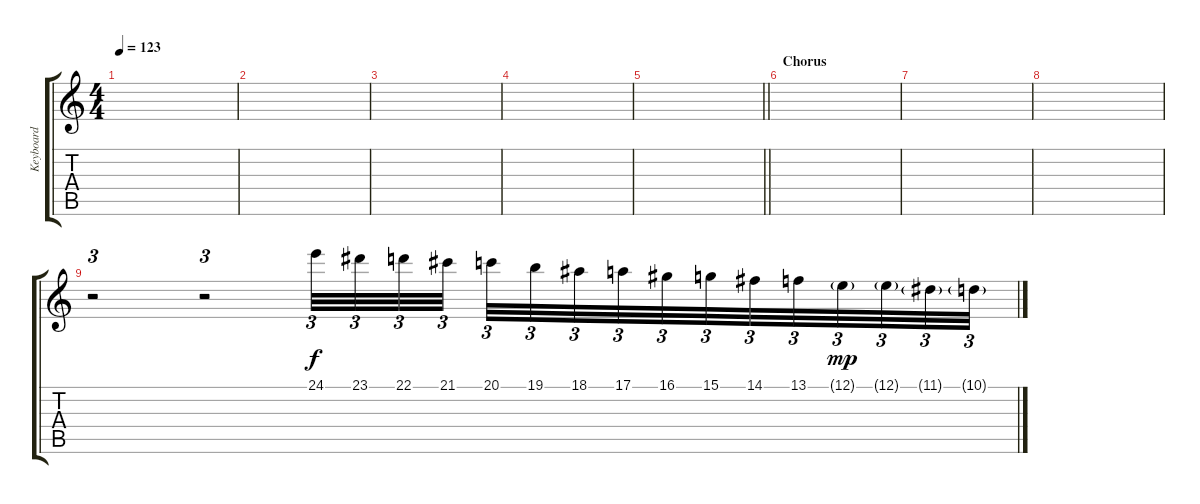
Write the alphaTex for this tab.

\track ("Keyboard" "Keyboard") {instrument stringensemble1}
\staff {score tabs}
\tuning (E4 B3 G3 D3 A2 E2) {hide}
\ts (4 4)
\tempo 123
\clef g2
\ks c
|
|
|
|
\barLineRight lightlight
|
\section ("" "Chorus")
|
|
|
r.2{tu (3 2) volume 9 instrument acousticgrandpiano} r.2{tu (3 2)} 24.1.32{tu (3 2)} 23.1.32{tu (3 2)} 22.1.32{tu (3 2)} 21.1.32{tu (3 2)} 20.1.32{tu (3 2)} 19.1.32{tu (3 2)} 18.1.32{tu (3 2)} 17.1.32{tu (3 2)} 16.1.32{tu (3 2)} 15.1.32{tu (3 2)} 14.1.32{tu (3 2)} 13.1.32{tu (3 2)} 12.1{g}.32{tu (3 2) dy mp} 12.1{g}.32{tu (3 2)} 11.1{g}.32{tu (3 2)} 10.1{g}.32{tu (3 2)}
